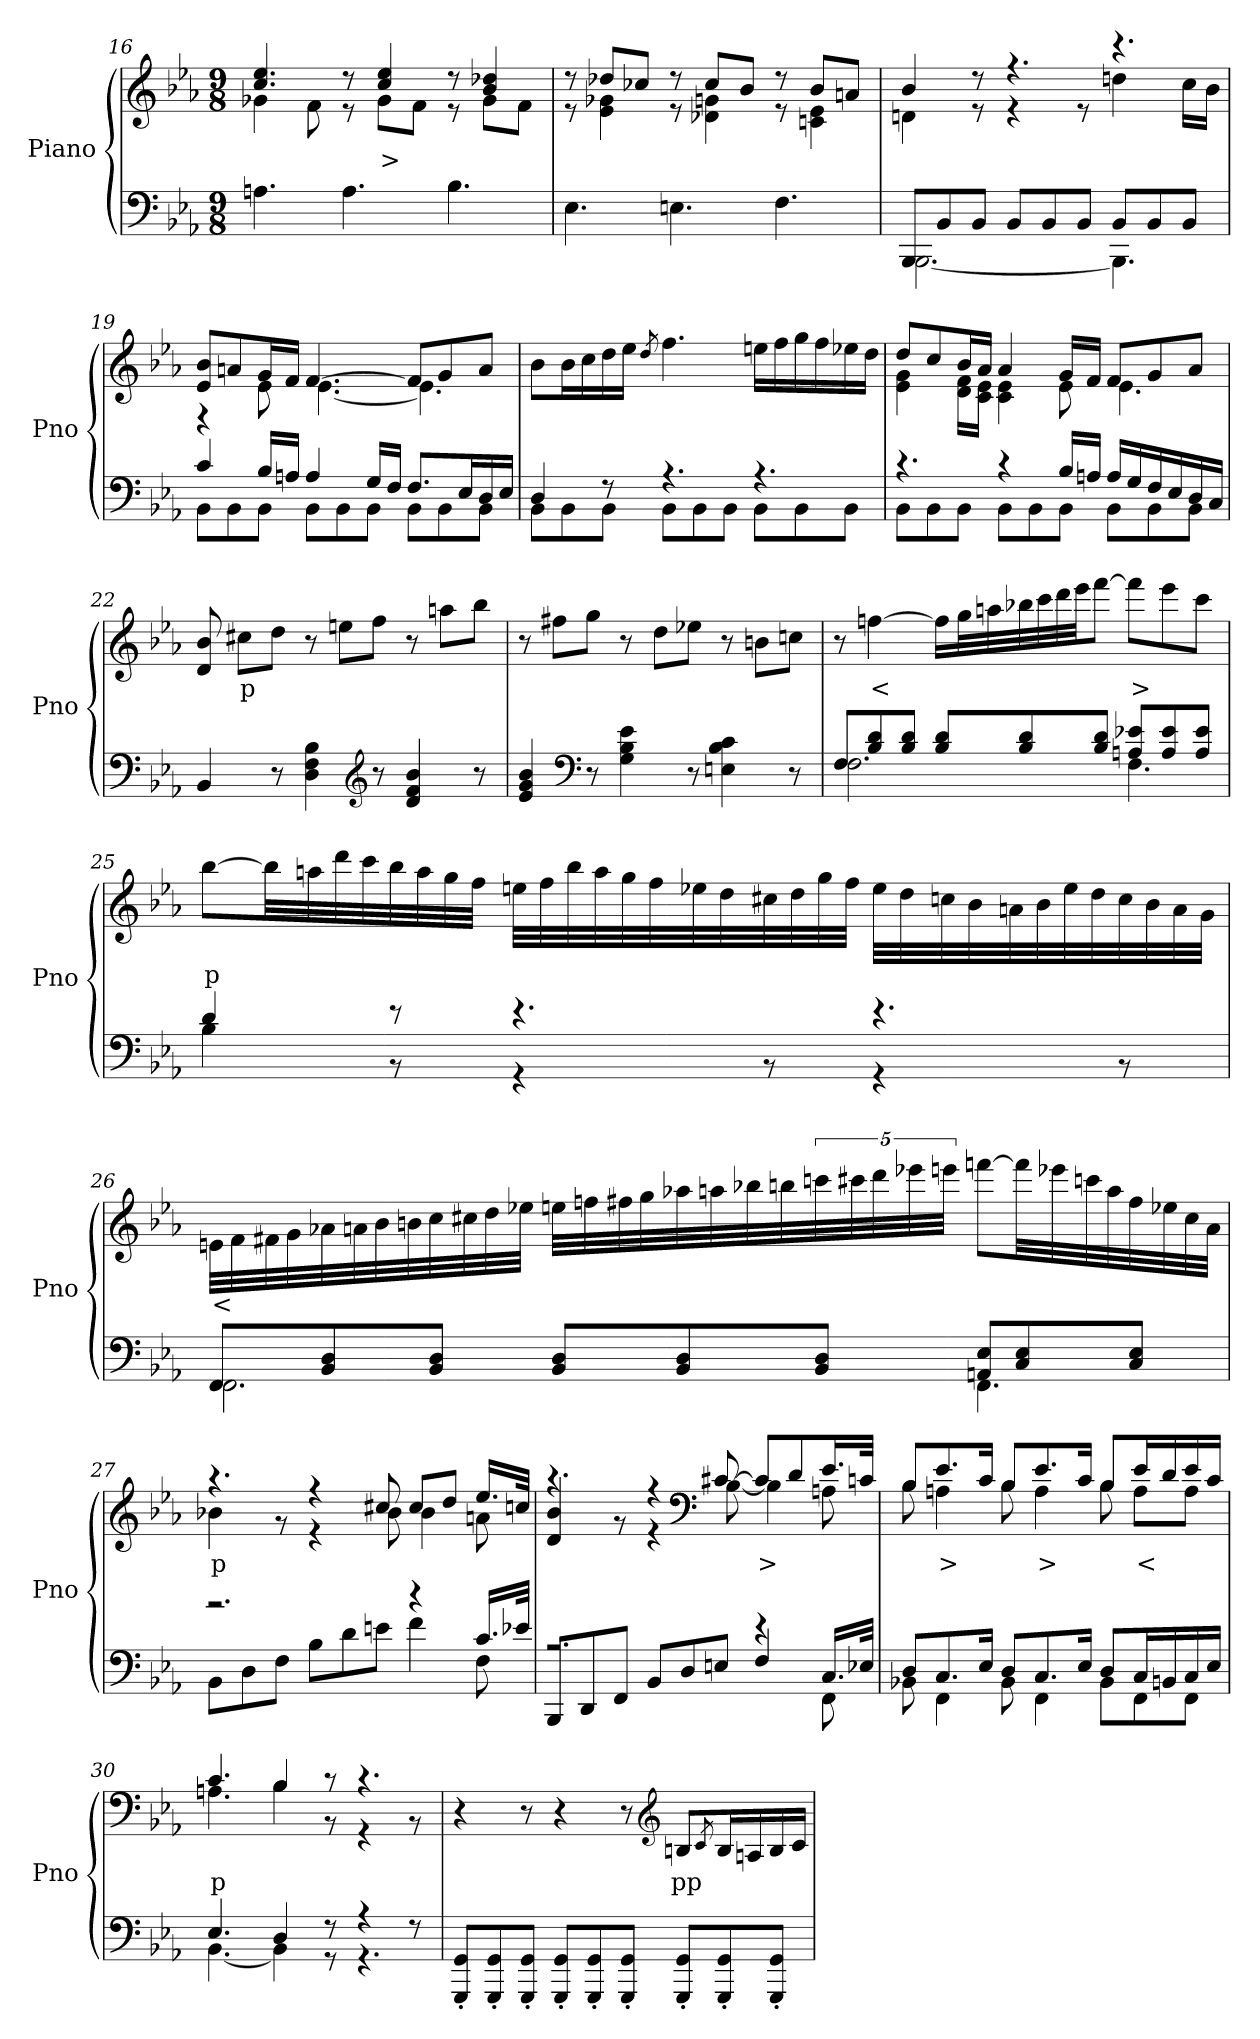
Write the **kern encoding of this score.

**kern	**kern	**text
*part2	*part1	*part1
*staff2	*staff1	*staff1
*I"Piano	*I"Piano	*
*I'Pno	*I'Pno	*
*clefF4	*clefG2	*
*k[b-e-a-]	*k[b-e-a-]	*
*E-:	*E-:	*
*M9/8	*M9/8	*
=16	=16	=16
*	*^	*
4.An\	4.cc/ 4.ee-/	4g-X\	.
.	.	8f\	.
4.A\	8r	8r	.
!	!	!	!LO:LY:b
.	4cc/ 4ee-/	8g-\L	>
.	.	8f\J	.
4.B-\	8r	8r	.
.	4b-/ 4dd-X/	8g-\L	.
.	.	8f\J	.
=17	=17	=17	=17
4.E-\	8r	8r	.
.	8dd-X/L	4e-\ 4g-X\	.
.	8cc-X/J	.	.
4.En\	8r	8r	.
.	8cc-/L	4d-X\ 4gn\	.
.	8b-/J	.	.
4.F\	8r	8r	.
.	8b-/L	4cn\ 4e-\	.
.	8an/J	.	.
!!LO:PB:g=z	!!
=18	=18	=18	=18
*^	*	*	*
8BBB-/L	[2.BBB-\	4b-/	4dn\	.
8BB-/	.	.	.	.
8BB-/J	.	8r	8r	.
8BB-/L	.	4.r	4r	.
8BB-/	.	.	.	.
8BB-/J	.	.	8r	.
8BB-/L	4.BBB-\]	4.r	4ddn\	.
8BB-/	.	.	.	.
8BB-/J	.	.	16cc\LL	.
.	.	.	16b-\JJ	.
=19	=19	=19	=19	=19
4c/	8BB-\L	8e-/ 8b-/L	4r	.
.	8BB-\	8an/	.	.
16B-/LL	8BB-\J	16g/L	8e-\	.
16An/JJ	.	16f/JJ	.	.
4A/	8BB-\L	[4.f/	[4.e-\	.
.	8BB-\	.	.	.
16G/LL	8BB-\J	.	.	.
16F/JJ	.	.	.	.
8.F/L	8BB-\L	8f/L]	4.e-\]	.
.	8BB-\	8g/	.	.
16E-/L	.	.	.	.
16D/	8BB-\J	8a/J	.	.
16E-/JJ	.	.	.	.
*	*	*v	*v	*
=20	=20	=20	=20
4D/	8BB-\L	8b-\L	.
.	8BB-\	16b-\L	.
.	.	16cc\	.
8r	8BB-\J	16dd\	.
.	.	16ee-\JJ	.
.	.	8qdd/	.
4.r	8BB-\L	4.ff\	.
.	8BB-\	.	.
.	8BB-\J	.	.
4.r	8BB-\L	16een\LL	.
.	.	16ff\	.
.	8BB-\	16gg\	.
.	.	16ff\	.
.	8BB-\J	16ee-X\	.
.	.	16dd\JJ	.
!!LO:LB:g=z
=21	=21	=21	=21
*	*	*^	*
4.r	8BB-\L	8dd/L	4e-\ 4g\	.
.	8BB-\	8cc/	.	.
.	8BB-\J	16b-/L	16d\ 16f\LL	.
.	.	16a-/JJ	16c\ 16e-\JJ	.
4r	8BB-\L	4a-/	4c\ 4e-\	.
.	8BB-\	.	.	.
16B-/LL	8BB-\J	16g/LL	8e-\	.
16An/JJ	.	16f/JJ	.	.
16A/LL	8BB-\L	8f/L	4.e-\	.
16G/	.	.	.	.
16F/	8BB-\	8g/	.	.
16E-/	.	.	.	.
16D/	8BB-\J	8a-/J	.	.
16C/JJ	.	.	.	.
*v	*v	*	*	*
*	*v	*v	*
=22	=22	=22
4BB-/	8d/ 8b-/	.
!	!	!LO:LY:b
.	8cc#X\L	p
8r	8dd\J	.
4D\ 4F\ 4B-\	8r	.
.	8een\L	.
*clefG2	*	*
8r	8ff\J	.
4d/ 4f/ 4b-/	8r	.
.	8aan\L	.
8r	8bb-\J	.
=23	=23	=23
4e-/ 4g/ 4b-/	8r	.
.	8ff#X\L	.
*clefF4	*	*
8r	8gg\J	.
4G\ 4B-\ 4e-\	8r	.
.	8dd\L	.
8r	8ee-X\J	.
4En\ 4B-\ 4c\	8r	.
.	8bn\L	.
8r	8ccn\J	.
!!LO:LB:g=z
=24	=24	=24
*^	*	*
8F/L	2.F\	8r	.
!	!	!	!LO:LY:b
8B-/ 8d/	.	[4ffn\	<
8B-/ 8d/J	.	.	.
8B-/ 8d/L	.	16ff\LL]	.
.	.	32gg\L	.
.	.	32aan\	.
8B-/ 8d/	.	32bb-X\	.
.	.	32ccc\	.
.	.	32ddd\	.
.	.	32eee-\JJ	.
8B-/ 8d/J	.	[8fff\J	.
!	!	!	!LO:LY:b
8An/ 8e-X/L	4.F\	8fff\L]	>
8A/ 8e-/	.	8eee-\	.
8A/ 8e-/J	.	8ccc\J	.
!!LO:LB:g=z
=25	=25	=25	=25
!	!	!	!LO:LY:b
4d/	4B-\	[8bb-\L	p
.	.	32bb-\LL]	.
.	.	32aan\	.
.	.	32ddd\	.
.	.	32ccc\	.
8r	8r	32bb-\	.
.	.	32aa\	.
.	.	32gg\	.
.	.	32ff\JJJ	.
4.r	4r	32een\LLL	.
.	.	32ff\	.
.	.	32bb-\	.
.	.	32aa\	.
.	.	32gg\	.
.	.	32ff\	.
.	.	32ee-X\	.
.	.	32dd\	.
.	8r	32cc#X\	.
.	.	32dd\	.
.	.	32gg\	.
.	.	32ff\JJJ	.
4.r	4r	32ee-\LLL	.
.	.	32dd\	.
.	.	32ccn\	.
.	.	32b-\	.
.	.	32an\	.
.	.	32b-\	.
.	.	32ee-\	.
.	.	32dd\	.
.	8r	32cc\	.
.	.	32b-\	.
.	.	32a\	.
.	.	32g\JJJ	.
!!LO:LB:g=z
=26	=26	=26	=26
!	!	!	!LO:LY:b
8FF/L	2.FF\	32en\LLL	<
.	.	32f\	.
.	.	32f#X\	.
.	.	32g\	.
8BB-/ 8D/	.	32a-X\	.
.	.	32an\	.
.	.	32b-\	.
.	.	32bn\	.
8BB-/ 8D/J	.	32cc\	.
.	.	32cc#X\	.
.	.	32dd\	.
.	.	32ee-X\JJJ	.
8BB-/ 8D/L	.	32een\LLL	.
.	.	32ffn\	.
.	.	32ff#X\	.
.	.	32gg\	.
8BB-/ 8D/	.	32aa-X\	.
.	.	32aan\	.
.	.	32bb-X\	.
.	.	32bbn\	.
8BB-/ 8D/J	.	40cccn\	.
.	.	40ccc#X\	.
.	.	40ddd\	.
.	.	40eee-X\	.
.	.	40eeen\JJJ	.
8AAn/ 8E-/L	4.FF\	[8fffn\L	.
8C/ 8E-/	.	32fff\LL]	.
.	.	32eee-X\	.
.	.	32cccn\	.
.	.	32aa\	.
8C/ 8E-/J	.	32ff#\	.
.	.	32ee-X\	.
.	.	32cc#\	.
.	.	32a\JJJ	.
!!LO:PB:g=z
=27	=27	=27	=27
*	*	*^	*
!	!	!	!	!LO:LY:b
2.r	8BB-\L	4.r	4b-X\	p
.	8D\	.	.	.
.	8F\J	.	8r	.
.	8B-\L	4r	4r	.
.	8d\	.	.	.
.	8en\J	8cc#X/	8b-\	.
4r	4f\	8cc#/L	4b-\	.
.	.	8dd/J	.	.
16.c/LL	8F\	16.ee-/LL	8an\	.
32e-X/JJk	.	32ccn/JJk	.	.
=28	=28	=28	=28	=28
2.r	8BBB-/L	4.r	4d/ 4b-/	.
.	8DD/	.	.	.
.	8FF/J	.	8r	.
.	8BB-/L	4r	4r	.
.	8D/	.	.	.
*	*	*clefF4	*	*
.	8En/J	[8c#X/	[8B-\	.
!	!	!	!	!LO:LY:b
4r	4F/	8c#/L]	4B-\]	>
.	.	8d/	.	.
8FF\	16.C/LL	16.e-/L	8An\	.
.	32E-X/JJk	32cn/JJk	.	.
=29	=29	=29	=29	=29
8D/L	8BB-X\	8B-/L	8B-\	.
!	!	!	!	!LO:LY:b
8.C/	4FF\	8.e-/	4An\	>
16E-/Jk	.	16c/Jk	.	.
8D/L	8BB-\	8B-/L	8B-\	.
!	!	!	!	!LO:LY:b
8.C/	4FF\	8.e-/	4A\	>
16E-/Jk	.	16c/Jk	.	.
8D/L	8BB-\L	8B-/L	8B-\	.
!	!	!	!	!LO:LY:b
16C/L	8FF\	16e-/L	8A\L	<
16BBn/	.	16d/	.	.
16C/	8FF\J	16e-/	8A\J	.
16E-/JJ	.	16c/JJ	.	.
!!LO:LB:g=z	!!
=30	=30	=30	=30	=30
!	!	!	!	!LO:LY:b
4.E-/	[4.BB-\	4.c/	4.An\	p
4D/	4BB-\]	4B-/	4B-\	.
8r	8r	8r	8r	.
4r	4.r	4.r	4r	.
8r	.	.	8r	.
*v	*v	*	*	*
*	*v	*v	*
=31	=31	=31
8GGG/' 8GG/'L	4r	.
8GGG/' 8GG/'	.	.
8GGG/' 8GG/'J	8r	.
8GGG/' 8GG/'L	4r	.
8GGG/' 8GG/'	.	.
8GGG/' 8GG/'J	8r	.
*	*clefG2	*
!	!	!LO:LY:b
8GGG/' 8GG/'L	8Bn/L	pp
.	8qc/	.
8GGG/' 8GG/'	16B/L	.
.	16An/	.
8GGG/' 8GG/'J	16B/	.
.	16c/JJ	.
=	=	=
*-	*-	*-
